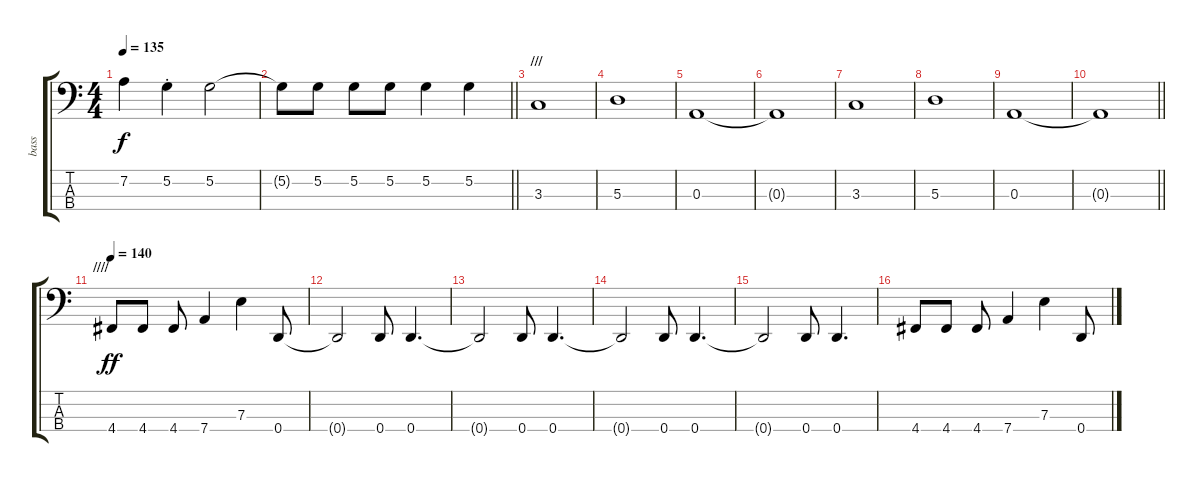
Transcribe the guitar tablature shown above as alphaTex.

\track ("bass" "bass") {instrument electricbassfinger}
\staff {score tabs}
\tuning (G2 D2 A1 D1) {hide}
\ts (4 4)
\tempo 135
\clef f4
\ks c
7.2.4{dy f} 5.2{st}.4 5.2.2 |
\barLineRight lightlight
5.2{t}.8 5.2.8 5.2.8 5.2.8 5.2.4 5.2.4 |
\section ("" "///")
3.3.1 |
5.3.1 |
0.3.1 |
0.3{t}.1 |
3.3.1 |
5.3.1 |
0.3.1 |
\barLineRight lightlight
0.3{t}.1 |
\section ("" "////")
\tempo 140
4.4.8{dy ff} 4.4.8 4.4.8 7.4.4 7.3.4 0.4.8 |
0.4{t}.2 0.4.8 0.4.4{d} |
0.4{t}.2 0.4.8 0.4.4{d} |
0.4{t}.2 0.4.8 0.4.4{d} |
0.4{t}.2 0.4.8 0.4.4{d} |
4.4.8 4.4.8 4.4.8 7.4.4 7.3.4 0.4.8
